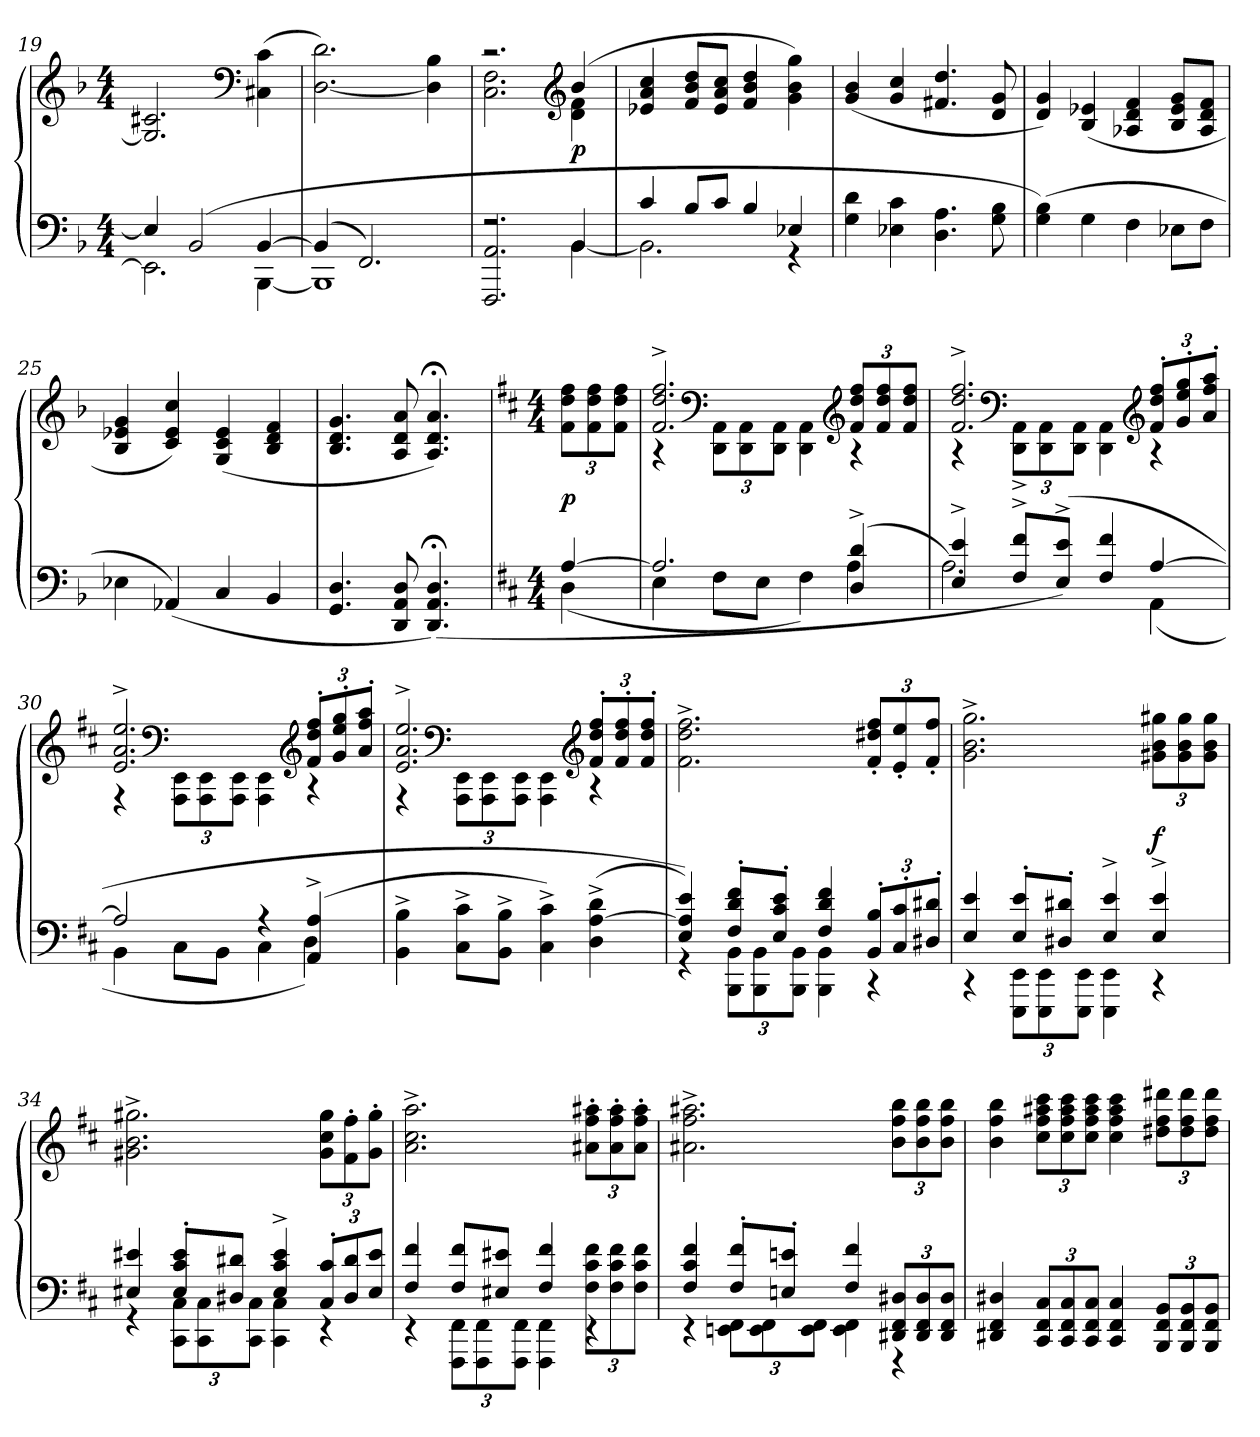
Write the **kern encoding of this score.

**kern	**kern	**dynam
*part1	*part1	*part1
*staff2	*staff1	*staff1/2
*clefF4	*clefG2	*
*k[b-]	*k[b-]	*
*d:	*d:	*
*M4/4	*M4/4	*
=19	=19	=19
*^	*	*
4E-/]	2.EE-\]	2.G]/ 2.c#X/	.
(2BB-/	.	.	.
*	*	*clefF4	*
[4BB-/	[4BBB-\	(4C#X\ 4c#\	.
=20	=20	=20	=20
(4BB-/]	1BBB-]	[2.D\ 2.d\)	.
2.FF/)	.	.	.
.	.	4D]\ 4B-\	.
=21	=21	=21	=21
*	*	*^	*
2.r	2.FFF/ 2.AA/	2.r	2.C\ 2.F\	.
*	*	*clefG2	*	*
4BB-/	[4BB-\	(4b-/	4d\ 4f\	p
*	*	*v	*v	*
=22	=22	=22	=22
4c/	2.BB-\]	4e-X/ 4a/ 4cc/	.
8B-/L	.	8f/ 8b-/ 8dd/L	.
8c/J	.	8e-/ 8a/ 8cc/J	.
4B-/	.	4f/ 4b-/ 4dd/	.
4E-X/	4r	4g\ 4b-\ 4gg\)	.
*v	*v	*	*
=23	=23	=23
4G\ 4d\	(4g/ 4b-/	.
4E-X\ 4c\	4g/ 4cc/	.
4.D\ 4.A\	4.f#X/ 4.dd/	.
8G\ 8B-\	8d/ 8g/	.
=24	=24	=24
(4G\ 4B-\)	4d/ 4g/)	.
4G\	(4B-/ 4e-X/	.
4F\	4A-X/ 4d/ 4f/	.
8E-X\L	8B-/ 8e-/ 8g/L	.
8F\J	8A-/ 8d/ 8f/J	.
=25	=25	=25
4E-X\	4B-/ 4e-X/ 4g/	.
(4AA-X/)	4c/ 4e-/ 4cc/)	.
4C/	(4G/ 4c/ 4e-/	.
4BB-/	4B-/ 4d/ 4f/	.
=26	=26	=26
4.GG/ 4.D/	4.B-/ 4.d/ 4.g/	.
8DD/ 8AA/ 8D/	8A/ 8d/ 8a/	.
(4.DD;</ 4.AA;</ 4.D;</)	4.A;</ 4.d;</ 4.a;</)	.
=27	=27	=27
*k[f#c#]	*k[f#c#]	*
*M4/4	*M4/4	*
*^	*	*
[4A/	(4D\	12f#\ 12dd\ 12ff#\L	p
.	.	12f#\ 12dd\ 12ff#\	.
.	.	12f#\ 12dd\ 12ff#\J	.
=28	=28	=28	=28
*	*	*^	*
2.A/]	4E\	2.f#^/ 2.dd^/ 2.ff#^/	4r	.
*	*	*clefF4	*	*
.	8F#\L	.	12DD\ 12AA\L	.
.	.	.	12DD\ 12AA\	.
.	8E\J	.	.	.
.	.	.	12DD\ 12AA\J	.
.	4F#\)	.	4DD\ 4AA\	.
*	*	*clefG2	*	*
(4D^/ 4d^/	4A\	12f#/ 12dd/ 12ff#/L	4r	.
.	.	12f#/ 12dd/ 12ff#/	.	.
.	.	12f#/ 12dd/ 12ff#/J	.	.
=29	=29	=29	=29	=29
4E^/ 4e^/	2.A\)	2.f#^/ 2.dd^/ 2.ff#^/	4r	.
*	*	*clefF4	*	*
8F#^/ 8f#^/L	.	.	12DD^\ 12AA^\L	.
.	.	.	12DD\ 12AA\	.
(8E^/ 8e^/J)	.	.	.	.
.	.	.	12DD\ 12AA\J	.
4F#/ 4f#/	.	.	4DD\ 4AA\	.
*	*	*clefG2	*	*
[4A/	(4AA\	12f#'/ 12dd'/ 12ff#'/L	4r	.
.	.	12g'/ 12ee'/ 12gg'/	.	.
.	.	12a'/ 12ff#'/ 12aa'/J	.	.
=30	=30	=30	=30	=30
2A/]	4BB\	2.e^/ 2.a^/ 2.ee^/	4r	.
*	*	*clefF4	*	*
.	8C#\L	.	12AAA\ 12EE\L	.
.	.	.	12AAA\ 12EE\	.
.	8BB\J	.	.	.
.	.	.	12AAA\ 12EE\J	.
4r	4C#\	.	4AAA\ 4EE\	.
*	*	*clefG2	*	*
(4AA^/ 4A^/	4D\)	12f#'/ 12dd'/ 12ff#'/L	4r	.
.	.	12g'/ 12ee'/ 12gg'/	.	.
.	.	12a'/ 12ff#'/ 12aa'/J	.	.
*v	*v	*	*	*
=31	=31	=31	=31
4BB^\ 4B^\	2.e^/ 2.a^/ 2.ee^/	4r	.
*	*clefF4	*	*
8C#^\ 8c#^\L	.	12AAA\ 12EE\L	.
.	.	12AAA\ 12EE\	.
8BB^\ 8B^\J	.	.	.
.	.	12AAA\ 12EE\J	.
4C#^\ 4c#^\)	.	4AAA\ 4EE\	.
*	*clefG2	*	*
(4D^\ [4A^\ 4d^\	12f#'/ 12dd'/ 12ff#'/L	4r	.
.	12f#'/ 12dd'/ 12ff#'/	.	.
.	12f#'/ 12dd'/ 12ff#'/J	.	.
*	*v	*v	*
=32	=32	=32
*^	*	*
4E/ 4A]/ 4e/))	4r	2.f#^\ 2.dd^\ 2.ff#^\	.
8F#'/ 8d'/ 8f#'/L	12BBB\ 12BB\L	.	.
.	12BBB\ 12BB\	.	.
8E'/ 8c#'/ 8e'/J	.	.	.
.	12BBB\ 12BB\J	.	.
4F#/ 4d/ 4f#/	4BBB\ 4BB\	.	.
12BB'/ 12B'/L	4r	12f#'/ 12dd#X'/ 12ff#'/L	.
12C#'/ 12c#'/	.	12e'/ 12ee'/	.
12D#X'/ 12d#X'/J	.	12f#'/ 12ff#'/J	.
=33	=33	=33	=33
4E/ 4e/	4r	2.g^\ 2.b^\ 2.gg^\	.
8E'/ 8e'/L	12EEE\ 12EE\L	.	.
.	12EEE\ 12EE\	.	.
8D#X'/ 8d#X'/J	.	.	.
.	12EEE\ 12EE\J	.	.
4E^/ 4e^/	4EEE\ 4EE\	.	.
4E^/ 4e^/	4r	12g#X\ 12b\ 12gg#X\L	f
.	.	12g#\ 12b\ 12gg#\	.
.	.	12g#\ 12b\ 12gg#\J	.
=34	=34	=34	=34
4E#X/ 4e#X/	4r	2.g#X^\ 2.b^\ 2.gg#X^\	.
8E#'/ 8c#'/ 8e#'/L	12CC#\ 12C#\L	.	.
.	12CC#\ 12C#\	.	.
8D#X/ 8d#X/J	.	.	.
.	12CC#\ 12C#\J	.	.
4E#^/ 4c#^/ 4e#^/	4CC#\ 4C#\	.	.
12C#'/ 12c#'/L	4r	12g#\ 12cc#\ 12gg#\L	.
12D#/ 12d#/	.	12f#'\ 12ff#'\	.
12E#/ 12e#/J	.	12g#'\ 12gg#'\J	.
=35	=35	=35	=35
4F#/ 4f#/	4r	2.a^\ 2.cc#^\ 2.aa^\	.
8F#/ 8f#/L	12FFF#\ 12FF#\L	.	.
.	12FFF#\ 12FF#\	.	.
8E#X/ 8e#X/J	.	.	.
.	12FFF#\ 12FF#\J	.	.
4F#/ 4f#/	4FFF#\ 4FF#\	.	.
12F#\ 12c#\ 12f#\L	4r	12a#X'\ 12ff#'\ 12aa#X'\L	.
12F#\ 12c#\ 12f#\	.	12a#'\ 12ff#'\ 12aa#'\	.
12F#\ 12c#\ 12f#\J	.	12a#'\ 12ff#'\ 12aa#'\J	.
=36	=36	=36	=36
4F#/ 4c#/ 4f#/	4r	2.a#X^\ 2.ff#^\ 2.aa#X^\	.
8F#'/ 8f#'/L	12EEn\ 12FF#\L	.	.
.	12EE\ 12FF#\	.	.
8En'/ 8en'/J	.	.	.
.	12EE\ 12FF#\J	.	.
4F#/ 4f#/	4EE\ 4FF#\	.	.
12DD#X/ 12FF#/ 12D#X/L	4r	12b\ 12ff#\ 12bb\L	.
12DD#/ 12FF#/ 12D#/	.	12b\ 12ff#\ 12bb\	.
12DD#/ 12FF#/ 12D#/J	.	12b\ 12ff#\ 12bb\J	.
*v	*v	*	*
=37	=37	=37
4DD#X/ 4FF#/ 4D#X/	4b\ 4ff#\ 4bb\	.
12CC#/ 12FF#/ 12C#/L	12cc#\ 12ff#\ 12aa#X\ 12ccc#\L	.
12CC#/ 12FF#/ 12C#/	12cc#\ 12ff#\ 12aa#\ 12ccc#\	.
12CC#/ 12FF#/ 12C#/J	12cc#\ 12ff#\ 12aa#\ 12ccc#\J	.
4CC#/ 4FF#/ 4C#/	4cc#\ 4ff#\ 4aa#\ 4ccc#\	.
12BBB/ 12FF#/ 12BB/L	12dd#X\ 12ff#\ 12ddd#X\L	.
12BBB/ 12FF#/ 12BB/	12dd#\ 12ff#\ 12ddd#\	.
12BBB/ 12FF#/ 12BB/J	12dd#\ 12ff#\ 12ddd#\J	.
=	=	=
*-	*-	*-
